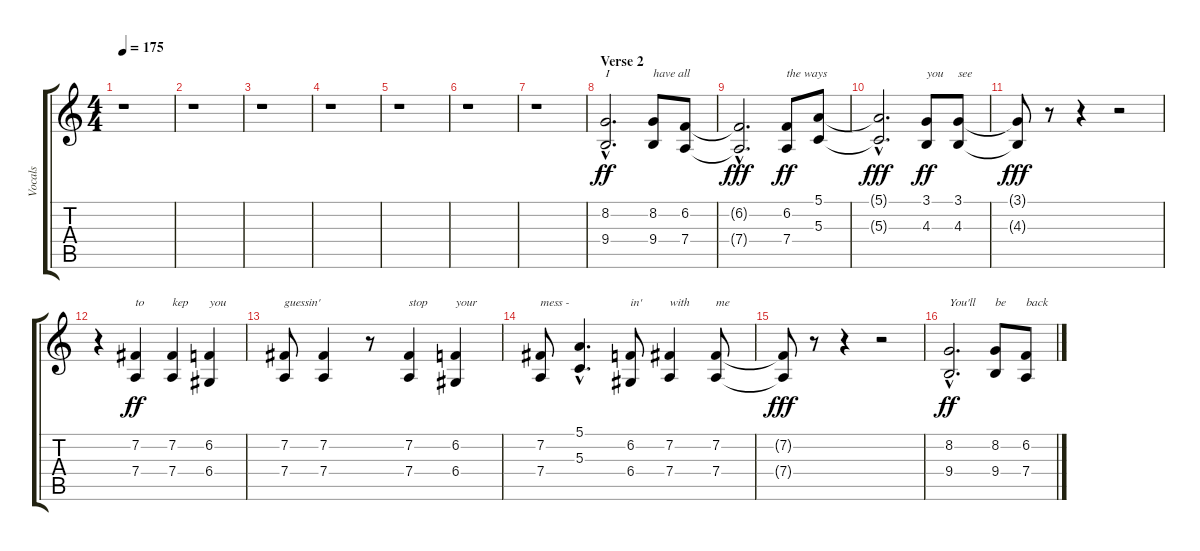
\track ("Vocals" "Vocals") {instrument altosax}
\staff {score tabs}
\tuning (E4 B3 G3 D3 A2 E2) {hide}
\ts (4 4)
\tempo 175
\clef g2
\ks c
r.1{dy fff} |
r.1 |
r.1 |
r.1 |
r.1 |
r.1 |
r.1 |
\section ("" "Verse 2")
(8.2{hac} 9.4{hac}).2{d txt "I" dy ff} (8.2 9.4).8{txt "have all"} (6.2 7.4).8 |
(6.2{hac t} 7.4{hac t}).2{d dy fff} (6.2 7.4).8{txt "the ways" dy ff} (5.1 5.3).8 |
(5.1{hac t} 5.3{hac t}).2{d dy fff} (3.1 4.3).8{txt "you" dy ff} (3.1 4.3).8{txt "see"} |
(3.1{t} 4.3{t}).8{dy fff} r.8 r.4 r.2 |
r.4 (7.2 7.4).4{txt "to" dy ff} (7.2 7.4).4{txt "kep"} (6.2 6.4).4{txt "you"} |
(7.2 7.4).8{txt "guessin'"} (7.2 7.4).4 r.8 (7.2 7.4).4{txt "stop"} (6.2 6.4).4{txt "your"} |
(7.2 7.4).8{txt "mess -"} (5.1{hac} 5.3{hac}).4{d} (6.2 6.4).8{txt "in'"} (7.2 7.4).4{txt "with"} (7.2 7.4).8{txt "me"} |
(7.2{t} 7.4{t}).8{dy fff} r.8 r.4 r.2 |
(8.2{hac} 9.4{hac}).2{d txt "You'll" dy ff} (8.2 9.4).8{txt "be"} (6.2 7.4).8{txt "back"}
